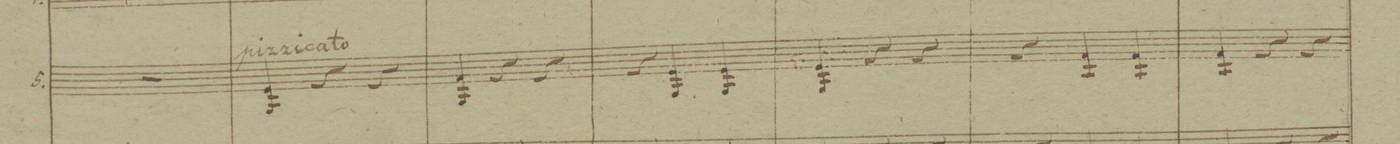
**kern	**dynam
*I"5.	*
*clefG2	*
*k[b-]	*
*M3/4	*
2.r	.
=9	=9
4G/ 4e/	.
4r	.
4r	.
=10	=10
4G/ 4f/	.
4r	.
4r	.
=11	=11
4r	.
4G/ 4e/	.
4G/ 4e/	.
=12	=12
4G/ 4e/	.
4r	.
4r	.
=13	=13
4r	.
4A/ 4f/	.
4A/ 4f/	.
=14	=14
4A/ 4f/	.
4r	.
4r	.
=15	=15
*-	*-
